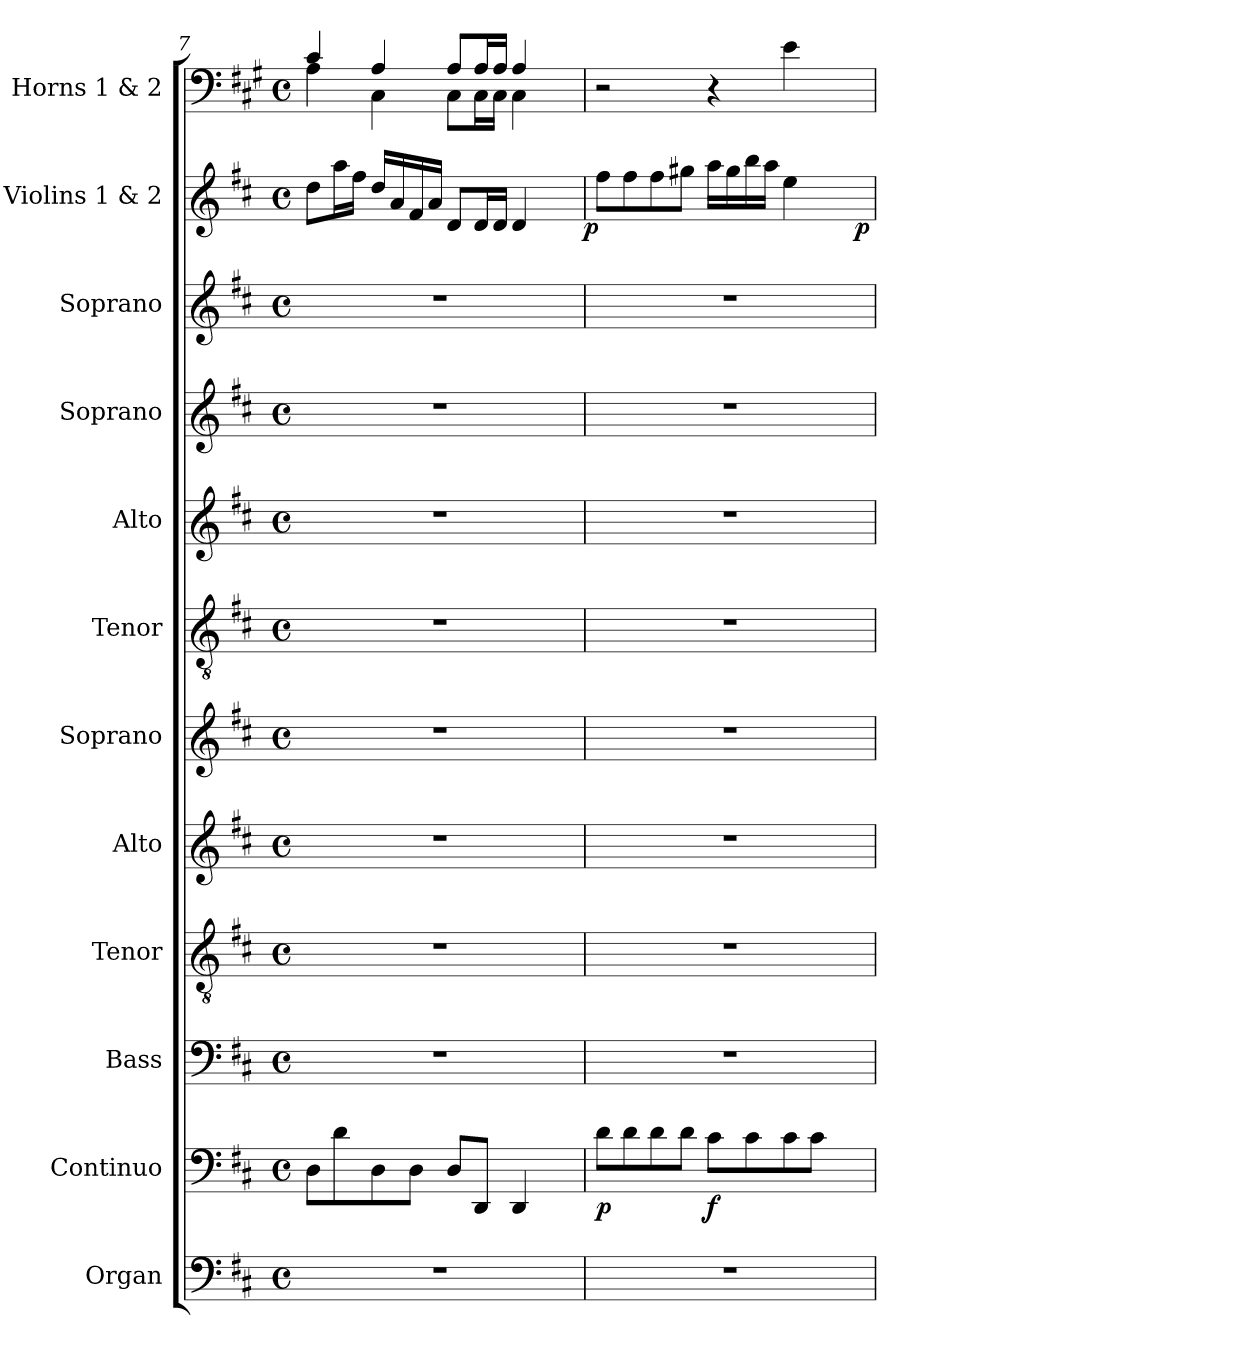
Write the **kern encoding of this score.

**kern	**kern	**dynam	**kern	**kern	**kern	**kern	**kern	**kern	**kern	**kern	**kern	**dynam	**kern
*part12	*part11	*part11	*part10	*part9	*part8	*part7	*part6	*part5	*part4	*part3	*part2	*part2	*part1
*staff12	*staff11	*staff11	*staff10	*staff9	*staff8	*staff7	*staff6	*staff5	*staff4	*staff3	*staff2	*staff2	*staff1
*I"Organ	*I"Continuo	*	*I"Bass	*I"Tenor	*I"Alto	*I"Soprano	*I"Tenor	*I"Alto	*I"Soprano	*I"Soprano	*I"Violins 1 & 2	*	*I"Horns 1 & 2
*I'Org.	*I'Cont.	*	*I'B.	*I'T.	*I'A.	*I'S.	*I'T.	*I'A.	*I'S.	*I'S.	*I'Vlns	*	*I'Hns.
!!LO:LB:g=z
*clefF4	*clefF4	*	*clefF4	*clefGv2	*clefG2	*clefG2	*clefGv2	*clefG2	*clefG2	*clefG2	*clefG2	*	*clefF4
*	*	*	*	*ITrd7c12	*	*	*ITrd7c12	*	*	*	*	*	*ITrd4c7
*k[f#c#]	*k[f#c#]	*	*k[f#c#]	*k[f#c#]	*k[f#c#]	*k[f#c#]	*k[f#c#]	*k[f#c#]	*k[f#c#]	*k[f#c#]	*k[f#c#]	*	*k[f#c#]
*D:	*D:	*	*D:	*D:	*D:	*D:	*D:	*D:	*D:	*D:	*D:	*	*D:
*M4/4	*M4/4	*	*M4/4	*M4/4	*M4/4	*M4/4	*M4/4	*M4/4	*M4/4	*M4/4	*M4/4	*	*M4/4
*met(c)	*met(c)	*	*met(c)	*met(c)	*met(c)	*met(c)	*met(c)	*met(c)	*met(c)	*met(c)	*met(c)	*	*met(c)
=7	=7	=7	=7	=7	=7	=7	=7	=7	=7	=7	=7	=7	=7
*	*	*	*	*	*	*	*	*	*	*	*^	*	*^
1r	8Di\L	.	1r	1r	1r	1r	1r	1r	1r	1r	8ddi\L	2ryy	.	4F#i/	4Di\
.	8di\	.	.	.	.	.	.	.	.	.	16aai\L	.	.	.	.
.	.	.	.	.	.	.	.	.	.	.	16ff#i\JJ	.	.	.	.
.	8Di\	.	.	.	.	.	.	.	.	.	16ddi/LL	.	.	4Di/	4FF#i\
.	.	.	.	.	.	.	.	.	.	.	16ai/	.	.	.	.
.	8Di\J	.	.	.	.	.	.	.	.	.	16f#i/	.	.	.	.
.	.	.	.	.	.	.	.	.	.	.	16ai/JJ	.	.	.	.
.	8Di/L	.	.	.	.	.	.	.	.	.	8di/L	4ryy	.	8Di/L	8FF#i\L
.	8DDi/J	.	.	.	.	.	.	.	.	.	16di/L	.	.	16Di/L	16FF#i\L
.	.	.	.	.	.	.	.	.	.	.	16di/JJ	.	.	16Di/JJ	16FF#i\JJ
.	4DDi/	.	.	.	.	.	.	.	.	.	4di/	8ryy	.	4Di/	4FF#i\
.	.	.	.	.	.	.	.	.	.	.	.	16ryy	.	.	.
.	.	.	.	.	.	.	.	.	.	.	.	32ryy	.	.	.
.	.	.	.	.	.	.	.	.	.	.	.	64ryy	.	.	.
.	.	.	.	.	.	.	.	.	.	.	.	128...ryy	.	.	.
.	.	.	.	.	.	.	.	.	.	.	.	1024ryy	p	.	.
*	*	*	*	*	*	*	*	*	*	*	*	*	*	*v	*v
=8	=8	=8	=8	=8	=8	=8	=8	=8	=8	=8	=8	=8	=8	=8
1r	8di\L	p	1r	1r	1r	1r	1r	1r	1r	1r	8ff#i\L	2ryy	.	2r
.	8di\	.	.	.	.	.	.	.	.	.	8ff#i\	.	.	.
.	8di\	.	.	.	.	.	.	.	.	.	8ff#i\	.	.	.
.	8di\J	.	.	.	.	.	.	.	.	.	8gg#Xi\J	.	.	.
.	8c#i\L	f	.	.	.	.	.	.	.	.	16aai\LL	4ryy	.	4r
.	.	.	.	.	.	.	.	.	.	.	16gg#i\	.	.	.
.	8c#i\	.	.	.	.	.	.	.	.	.	16bbi\	.	.	.
.	.	.	.	.	.	.	.	.	.	.	16aai\JJ	.	.	.
.	8c#i\	.	.	.	.	.	.	.	.	.	4eei\	8ryy	.	4Ai\
.	8c#i\J	.	.	.	.	.	.	.	.	.	.	16ryy	.	.
.	.	.	.	.	.	.	.	.	.	.	.	32ryy	.	.
.	.	.	.	.	.	.	.	.	.	.	.	64ryy	.	.
.	.	.	.	.	.	.	.	.	.	.	.	128...ryy	.	.
.	.	.	.	.	.	.	.	.	.	.	.	1024ryy	p	.
*	*	*	*	*	*	*	*	*	*	*	*v	*v	*	*
=	=	=	=	=	=	=	=	=	=	=	=	=	=
*-	*-	*-	*-	*-	*-	*-	*-	*-	*-	*-	*-	*-	*-
